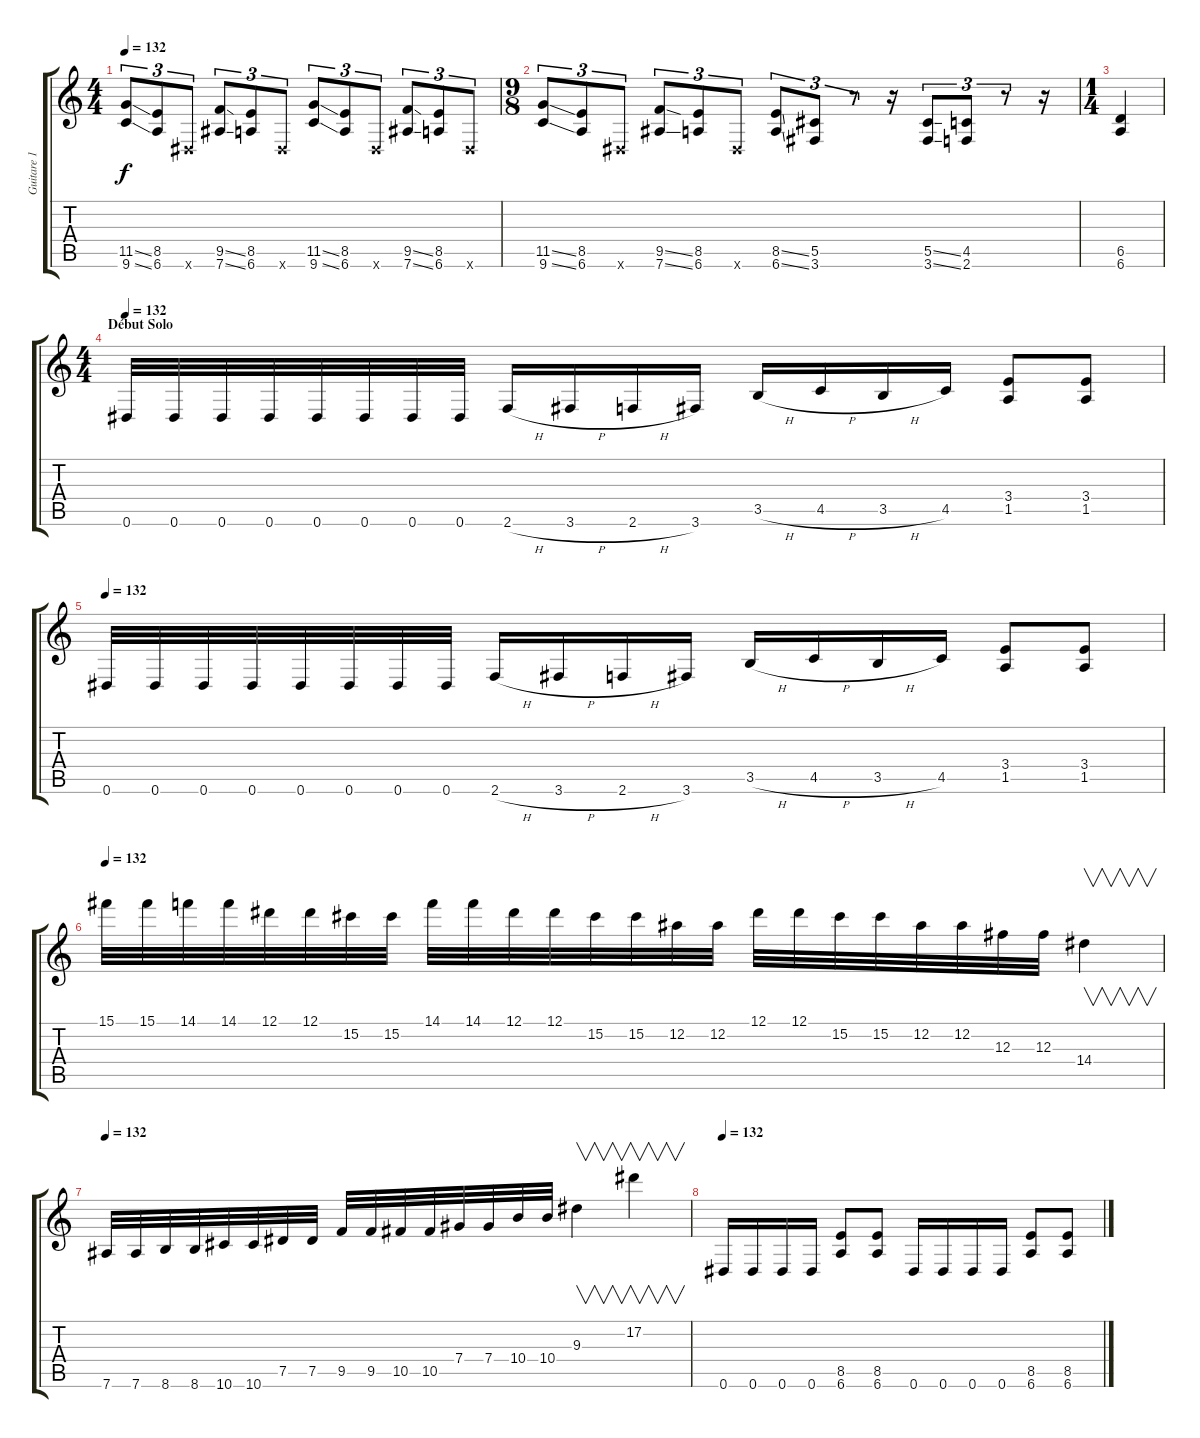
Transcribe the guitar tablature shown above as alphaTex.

\track ("Guitare 1" "Guitare 1") {instrument distortionguitar}
\staff {score tabs}
\tuning (Eb4 Bb3 Gb3 Db3 Ab2 Eb2) {hide}
\ts (4 4)
\tempo 132
\clef g2
\ks c
(11.5{ss} 9.6{ss}).8{tu (3 2) dy f} (8.5 6.6).8{tu (3 2)} 0.6{x}.8{tu (3 2)} (9.5{ss} 7.6{ss}).8{tu (3 2)} (8.5 6.6).8{tu (3 2)} 0.6{x}.8{tu (3 2)} (11.5{ss} 9.6{ss}).8{tu (3 2)} (8.5 6.6).8{tu (3 2)} 0.6{x}.8{tu (3 2)} (9.5{ss} 7.6{ss}).8{tu (3 2)} (8.5 6.6).8{tu (3 2)} 0.6{x}.8{tu (3 2)} |
\ts (9 8)
(11.5{ss} 9.6{ss}).8{tu (3 2)} (8.5 6.6).8{tu (3 2)} 0.6{x}.8{tu (3 2)} (9.5{ss} 7.6{ss}).8{tu (3 2)} (8.5 6.6).8{tu (3 2)} 0.6{x}.8{tu (3 2)} (8.5{ss} 6.6{ss}).8{tu (3 2)} (5.5 3.6).8{tu (3 2)} r.8{tu (3 2)} r.16 (5.5{ss} 3.6{ss}).8{tu (3 2)} (4.5 2.6).8{tu (3 2)} r.8{tu (3 2)} r.16 |
\ts (1 4)
(6.5 6.6).4 |
\ts (4 4)
\section ("" "Début Solo")
\tempo 132
0.6.32 0.6.32 0.6.32 0.6.32 0.6.32 0.6.32 0.6.32 0.6.32 2.6{h}.16 3.6{h}.16 2.6{h}.16 3.6.16 3.5{h}.16 4.5{h}.16 3.5{h}.16 4.5.16 (3.4 1.5).8 (3.4 1.5).8 |
\tempo 132
0.6.32 0.6.32 0.6.32 0.6.32 0.6.32 0.6.32 0.6.32 0.6.32 2.6{h}.16 3.6{h}.16 2.6{h}.16 3.6.16 3.5{h}.16 4.5{h}.16 3.5{h}.16 4.5.16 (3.4 1.5).8 (3.4 1.5).8 |
\tempo 132
15.1.32 15.1.32 14.1.32 14.1.32 12.1.32 12.1.32 15.2.32 15.2.32 14.1.32 14.1.32 12.1.32 12.1.32 15.2.32 15.2.32 12.2.32 12.2.32 12.1.32 12.1.32 15.2.32 15.2.32 12.2.32 12.2.32 12.3.32 12.3.32 14.4.4{v} |
\tempo 132
7.6.32 7.6.32 8.6.32 8.6.32 10.6.32 10.6.32 7.5.32 7.5.32 9.5.32 9.5.32 10.5.32 10.5.32 7.4.32 7.4.32 10.4.32 10.4.32 9.3.4{v} 17.2.4{v} |
\tempo 132
0.6.16 0.6.16 0.6.16 0.6.16 (8.5 6.6).8 (8.5 6.6).8 0.6.16 0.6.16 0.6.16 0.6.16 (8.5 6.6).8 (8.5 6.6).8
